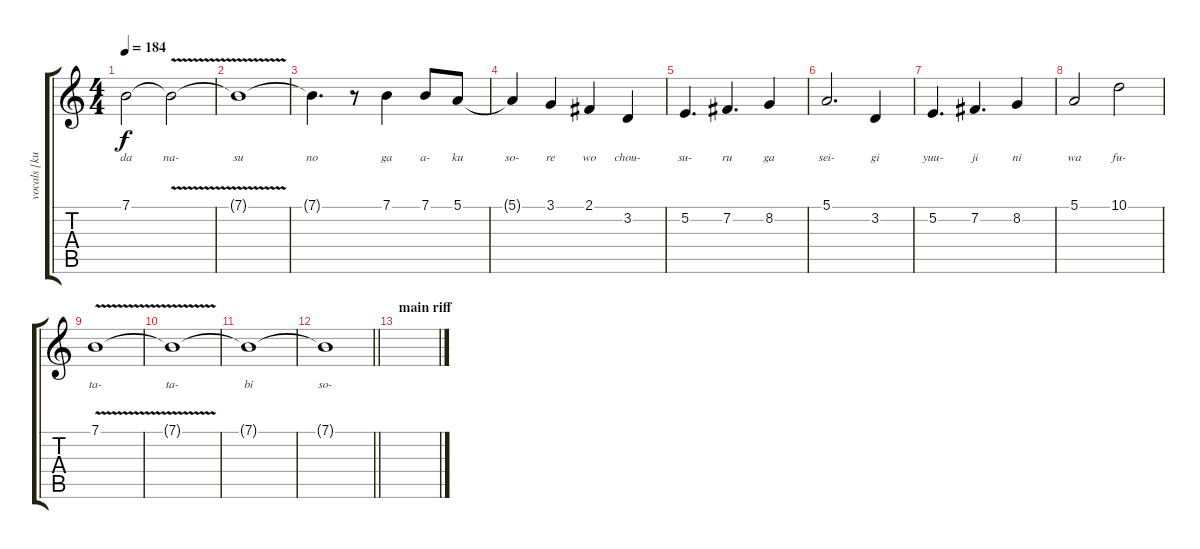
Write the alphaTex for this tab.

\track ("vocals [kuroneko]" "vocals [ku") {instrument flute}
\staff {score tabs}
\tuning (E4 B3 G3 D3 A2 E2) {hide}
\ts (4 4)
\tempo 184
\clef g2
\ks c
7.1{t}.2{lyrics (0 "da") lyrics (1 "") lyrics (2 "") lyrics (3 "") lyrics (4 "") dy f} 7.1{v t}.2{lyrics (0 "na-") lyrics (1 "") lyrics (2 "") lyrics (3 "") lyrics (4 "")} |
7.1{t}.1{lyrics (0 "su") lyrics (1 "") lyrics (2 "") lyrics (3 "") lyrics (4 "")} |
7.1{t}.4{d lyrics (0 "no") lyrics (1 "") lyrics (2 "") lyrics (3 "") lyrics (4 "")} r.8 7.1.4{lyrics (0 "ga") lyrics (1 "") lyrics (2 "") lyrics (3 "") lyrics (4 "")} 7.1.8{lyrics (0 "a-") lyrics (1 "") lyrics (2 "") lyrics (3 "") lyrics (4 "")} 5.1.8{lyrics (0 "ku") lyrics (1 "") lyrics (2 "") lyrics (3 "") lyrics (4 "")} |
5.1{t}.4{lyrics (0 "so-") lyrics (1 "") lyrics (2 "") lyrics (3 "") lyrics (4 "")} 3.1.4{lyrics (0 "re") lyrics (1 "") lyrics (2 "") lyrics (3 "") lyrics (4 "")} 2.1.4{lyrics (0 "wo") lyrics (1 "") lyrics (2 "") lyrics (3 "") lyrics (4 "")} 3.2.4{lyrics (0 "chou-") lyrics (1 "") lyrics (2 "") lyrics (3 "") lyrics (4 "")} |
5.2.4{d lyrics (0 "su-") lyrics (1 "") lyrics (2 "") lyrics (3 "") lyrics (4 "")} 7.2.4{d lyrics (0 "ru") lyrics (1 "") lyrics (2 "") lyrics (3 "") lyrics (4 "")} 8.2.4{lyrics (0 "ga") lyrics (1 "") lyrics (2 "") lyrics (3 "") lyrics (4 "")} |
5.1.2{d lyrics (0 "sei-") lyrics (1 "") lyrics (2 "") lyrics (3 "") lyrics (4 "")} 3.2.4{lyrics (0 "gi") lyrics (1 "") lyrics (2 "") lyrics (3 "") lyrics (4 "")} |
5.2.4{d lyrics (0 "yuu-") lyrics (1 "") lyrics (2 "") lyrics (3 "") lyrics (4 "")} 7.2.4{d lyrics (0 "ji") lyrics (1 "") lyrics (2 "") lyrics (3 "") lyrics (4 "")} 8.2.4{lyrics (0 "ni") lyrics (1 "") lyrics (2 "") lyrics (3 "") lyrics (4 "")} |
5.1.2{lyrics (0 "wa") lyrics (1 "") lyrics (2 "") lyrics (3 "") lyrics (4 "")} 10.1.2{lyrics (0 "fu-") lyrics (1 "") lyrics (2 "") lyrics (3 "") lyrics (4 "")} |
7.1{v}.1{lyrics (0 "ta-") lyrics (1 "") lyrics (2 "") lyrics (3 "") lyrics (4 "")} |
7.1{t}.1{lyrics (0 "ta-") lyrics (1 "") lyrics (2 "") lyrics (3 "") lyrics (4 "")} |
7.1{t}.1{lyrics (0 "bi") lyrics (1 "") lyrics (2 "") lyrics (3 "") lyrics (4 "")} |
\barLineRight lightlight
7.1{t}.1{lyrics (0 "so-") lyrics (1 "") lyrics (2 "") lyrics (3 "") lyrics (4 "")} |
\section ("" "main riff")
